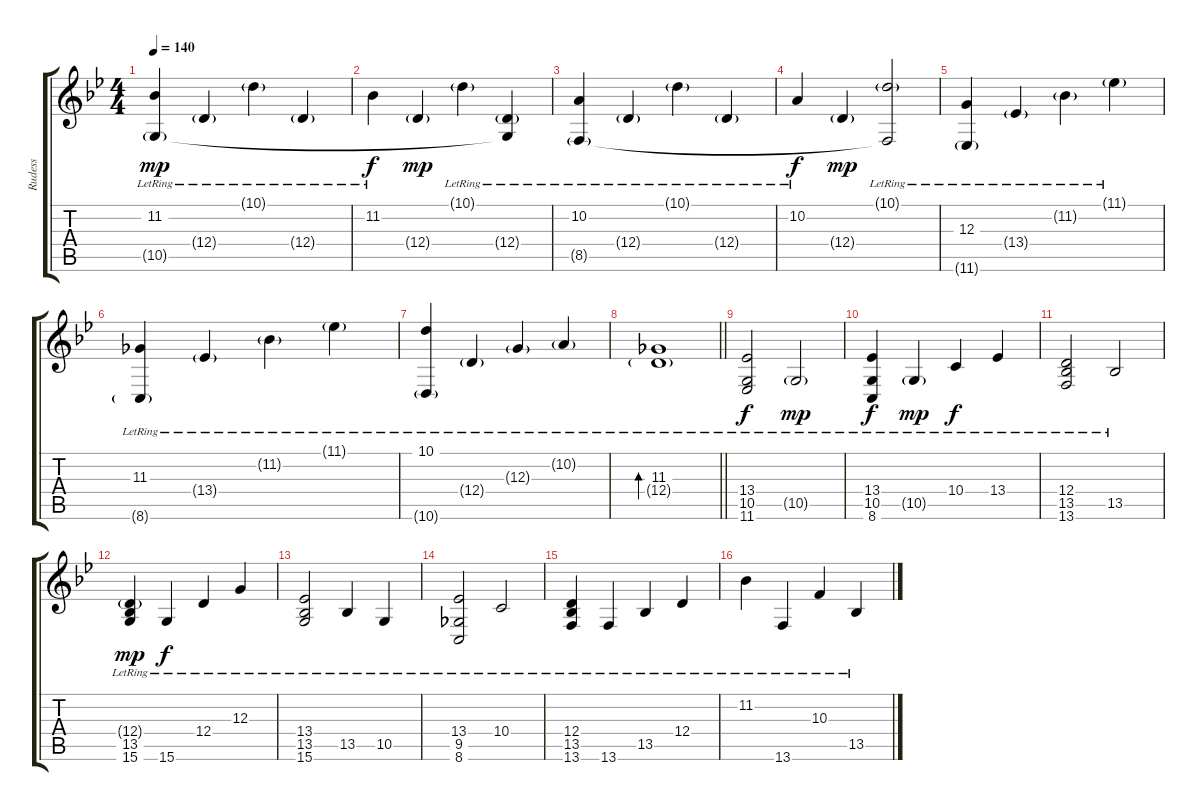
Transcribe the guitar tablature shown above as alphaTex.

\track ("Rudess" "Rudess") {instrument brightacousticpiano}
\staff {score tabs}
\tuning (E4 B3 G3 D3 A2 E2) {hide}
\ts (4 4)
\tempo 140
\clef g2
\ks bb
(11.2{lr} 10.5{g}).4{dy mp} 12.4{g lr}.4 10.1{g lr}.4 12.4{g lr}.4 |
11.2{lr}.4{dy f} 12.4{g}.4{dy mp} 10.1{g lr}.4 (12.4{g lr} 10.5{t}).4 |
(10.2{lr} 8.5{g}).4 12.4{g lr}.4 10.1{g lr}.4 12.4{g lr}.4 |
10.2{lr}.4{dy f} 12.4{g}.4{dy mp} (10.1{g lr} 8.5{t}).2 |
(12.3{lr} 11.6{g lr}).4 13.4{g lr}.4 11.2{g lr}.4 11.1{g lr}.4 |
(11.3{lr} 8.6{g lr}).4 13.4{g lr}.4 11.2{g lr}.4 11.1{g lr}.4 |
(10.1{lr} 10.6{g lr}).4 12.4{g lr}.4 12.3{g lr}.4 10.2{g lr}.4 |
\barLineRight lightlight
(11.3{lr} 12.4{g lr}).1{bd 120} |
(13.4{lr} 10.5{lr} 11.6{lr}).2{dy f} 10.5{g lr}.2{dy mp} |
(13.4{lr} 10.5{lr} 8.6{lr}).4{dy f} 10.5{g lr}.4{dy mp} 10.4{lr}.4{dy f} 13.4{lr}.4 |
(12.4{lr} 13.5{lr} 13.6{lr}).2 13.5{lr}.2 |
(12.4{g lr} 13.5{lr} 15.6{lr}).4{dy mp} 15.6{lr}.4{dy f} 12.4{lr}.4 12.3{lr}.4 |
(13.4{lr} 13.5{lr} 15.6{lr}).2 13.5{lr}.4 10.5{lr}.4 |
(13.4{lr} 9.5{lr} 8.6{lr}).2 10.4{lr}.2 |
(12.4{lr} 13.5{lr} 13.6{lr}).4 13.6{lr}.4 13.5{lr}.4 12.4{lr}.4 |
11.2{lr}.4 13.6{lr}.4 10.3{lr}.4 13.5{lr}.4
